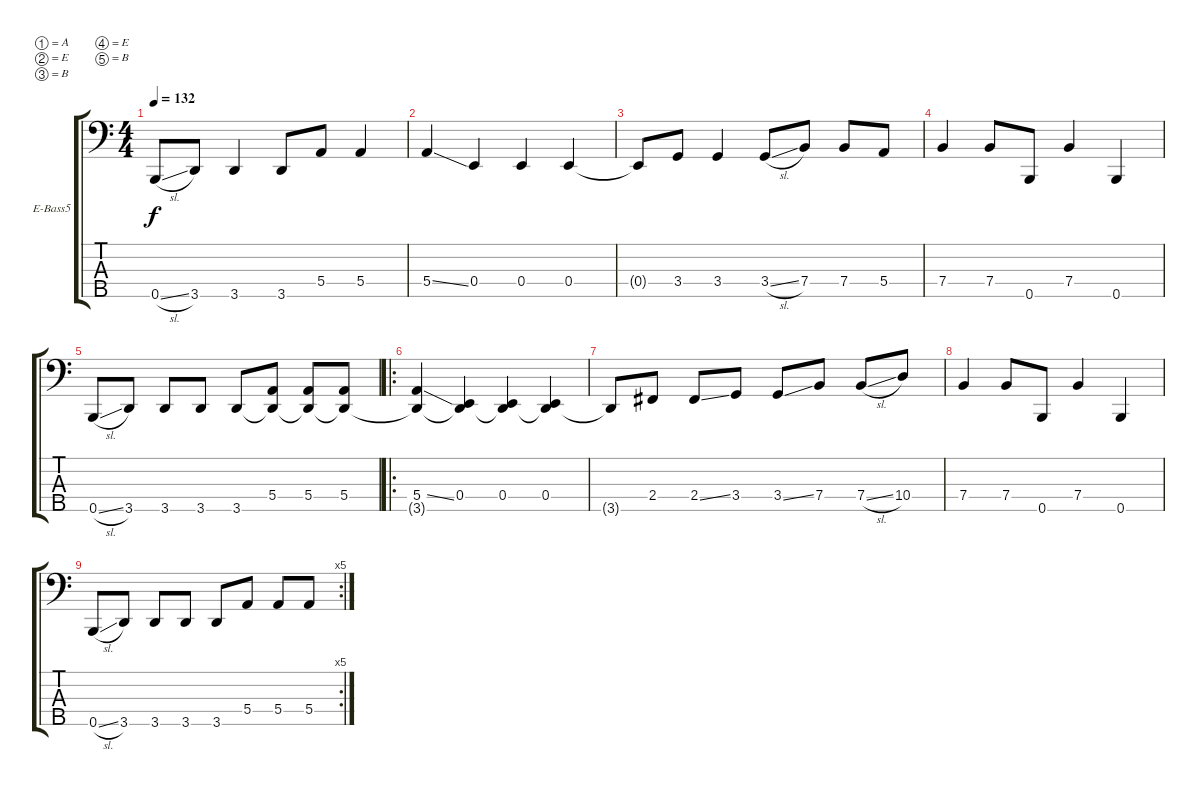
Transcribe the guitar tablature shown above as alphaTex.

\defaultSystemsLayout 4
\bracketExtendMode groupsimilarinstruments
\firstSystemTrackNameOrientation horizontal
\otherSystemsTrackNameOrientation horizontal
\track ("Jon Stockman" "E-Bass5") {instrument electricbassfinger}
\staff {score tabs}
\tuning (A2 E2 B1 E1 B0)
\ts (4 4)
\tempo 132
\clef f4
\ks c
0.5{sl}.8{dy f} 3.5.8 3.5.4 3.5.8 5.4.8 5.4.4 |
5.4{ss}.4 0.4.4 0.4.4 0.4.4 |
0.4{t}.8 3.4.8 3.4.4 3.4{sl}.8 7.4.8 7.4.8 5.4.8 |
7.4.4 7.4.8 0.5.8 7.4.4 0.5.4 |
0.5{sl}.8 3.5.8 3.5.8 3.5.8 3.5.8 (5.4 3.5{t}).8 (5.4 3.5{t}).8 (5.4 3.5{t}).8 |
\ro
(5.4{ss} 3.5{t}).4 (0.4 3.5{t}).4 (0.4 3.5{t}).4 (0.4 3.5{t}).4 |
3.5{t}.8 2.4.8 2.4{ss}.8 3.4.8 3.4{ss}.8 7.4.8 7.4{sl}.8 10.4.8 |
7.4.4 7.4.8 0.5.8 7.4.4 0.5.4 |
\rc 5
0.5{sl}.8 3.5.8 3.5.8 3.5.8 3.5.8 5.4.8 5.4.8 5.4.8
